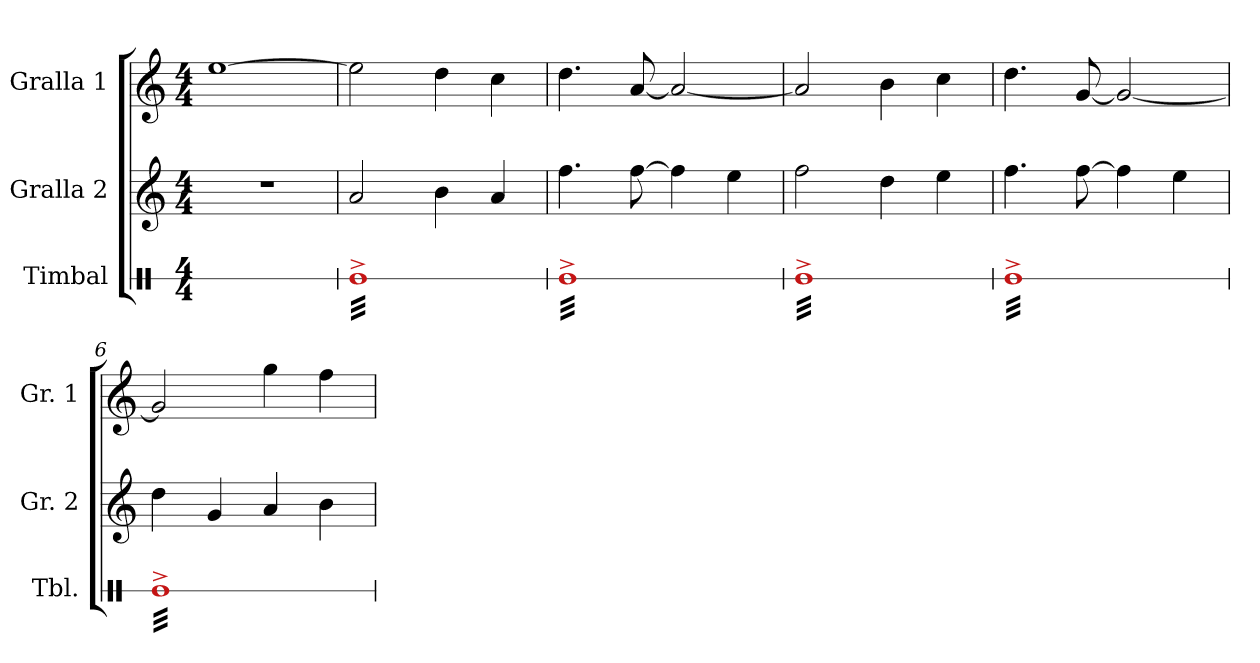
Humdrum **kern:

**kern	**kern	**kern
*part3	*part2	*part1
*staff3	*staff2	*staff1
*I"Timbal	*I"Gralla 2	*I"Gralla 1
*I'Tbl.	*I'Gr. 2	*I'Gr. 1
*stria1	*	*
*clefX	*clefG2	*clefG2
*k[]	*k[]	*k[]
*M4/4	*M4/4	*M4/4
*MM80	*MM80	*MM80
=1	=1	=1
1ryy	1r	[1ee
=2	=2	=2
*tremolo	*	*
32e^LLL	2a/	2ee\]
32e^	.	.
32e^	.	.
32e^	.	.
32e^	.	.
32e^	.	.
32e^	.	.
32e^	.	.
32e^	.	.
32e^	.	.
32e^	.	.
32e^	.	.
32e^	.	.
32e^	.	.
32e^	.	.
32e^	.	.
32e^	4b\	4dd\
32e^	.	.
32e^	.	.
32e^	.	.
32e^	.	.
32e^	.	.
32e^	.	.
32e^	.	.
32e^	4a/	4cc\
32e^	.	.
32e^	.	.
32e^	.	.
32e^	.	.
32e^	.	.
32e^	.	.
32e^JJJ	.	.
=3	=3	=3
32e^LLL	4.ff\	4.dd\
32e^	.	.
32e^	.	.
32e^	.	.
32e^	.	.
32e^	.	.
32e^	.	.
32e^	.	.
32e^	.	.
32e^	.	.
32e^	.	.
32e^	.	.
32e^	[8ff\	[8a/
32e^	.	.
32e^	.	.
32e^	.	.
32e^	4ff\]	2a/_
32e^	.	.
32e^	.	.
32e^	.	.
32e^	.	.
32e^	.	.
32e^	.	.
32e^	.	.
32e^	4ee\	.
32e^	.	.
32e^	.	.
32e^	.	.
32e^	.	.
32e^	.	.
32e^	.	.
32e^JJJ	.	.
=4	=4	=4
32e^LLL	2ff\	2a/]
32e^	.	.
32e^	.	.
32e^	.	.
32e^	.	.
32e^	.	.
32e^	.	.
32e^	.	.
32e^	.	.
32e^	.	.
32e^	.	.
32e^	.	.
32e^	.	.
32e^	.	.
32e^	.	.
32e^	.	.
32e^	4dd\	4b\
32e^	.	.
32e^	.	.
32e^	.	.
32e^	.	.
32e^	.	.
32e^	.	.
32e^	.	.
32e^	4ee\	4cc\
32e^	.	.
32e^	.	.
32e^	.	.
32e^	.	.
32e^	.	.
32e^	.	.
32e^JJJ	.	.
=5	=5	=5
32e^LLL	4.ff\	4.dd\
32e^	.	.
32e^	.	.
32e^	.	.
32e^	.	.
32e^	.	.
32e^	.	.
32e^	.	.
32e^	.	.
32e^	.	.
32e^	.	.
32e^	.	.
32e^	[8ff\	[8g/
32e^	.	.
32e^	.	.
32e^	.	.
32e^	4ff\]	2g/_
32e^	.	.
32e^	.	.
32e^	.	.
32e^	.	.
32e^	.	.
32e^	.	.
32e^	.	.
32e^	4ee\	.
32e^	.	.
32e^	.	.
32e^	.	.
32e^	.	.
32e^	.	.
32e^	.	.
32e^JJJ	.	.
=6	=6	=6
32e^LLL	4dd\	2g/]
32e^	.	.
32e^	.	.
32e^	.	.
32e^	.	.
32e^	.	.
32e^	.	.
32e^	.	.
32e^	4g/	.
32e^	.	.
32e^	.	.
32e^	.	.
32e^	.	.
32e^	.	.
32e^	.	.
32e^	.	.
32e^	4a/	4gg\
32e^	.	.
32e^	.	.
32e^	.	.
32e^	.	.
32e^	.	.
32e^	.	.
32e^	.	.
32e^	4b\	4ff\
32e^	.	.
32e^	.	.
32e^	.	.
32e^	.	.
32e^	.	.
32e^	.	.
32e^JJJ	.	.
*Xtremolo	*	*
=	=	=
*-	*-	*-
